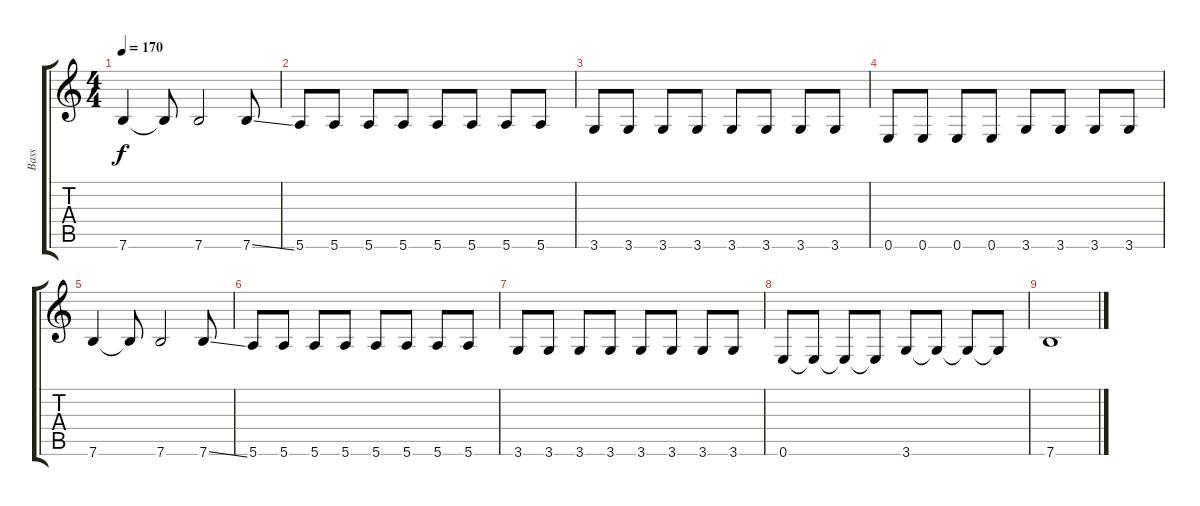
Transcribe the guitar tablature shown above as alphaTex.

\track ("Bass" "Bass") {instrument electricbassfinger}
\staff {score tabs}
\tuning (E4 B3 G3 D3 A2 E2) {hide}
\ts (4 4)
\tempo 170
\clef g2
\ks c
7.6.4{dy f} 7.6{t}.8 7.6.2 7.6{ss}.8 |
5.6.8 5.6.8 5.6.8 5.6.8 5.6.8 5.6.8 5.6.8 5.6.8 |
3.6.8 3.6.8 3.6.8 3.6.8 3.6.8 3.6.8 3.6.8 3.6.8 |
0.6.8 0.6.8 0.6.8 0.6.8 3.6.8 3.6.8 3.6.8 3.6.8 |
7.6.4 7.6{t}.8 7.6.2 7.6{ss}.8 |
5.6.8 5.6.8 5.6.8 5.6.8 5.6.8 5.6.8 5.6.8 5.6.8 |
3.6.8 3.6.8 3.6.8 3.6.8 3.6.8 3.6.8 3.6.8 3.6.8 |
0.6.8 0.6{t}.8 0.6{t}.8 0.6{t}.8 3.6.8 3.6{t}.8 3.6{t}.8 3.6{t}.8 |
7.6.1
